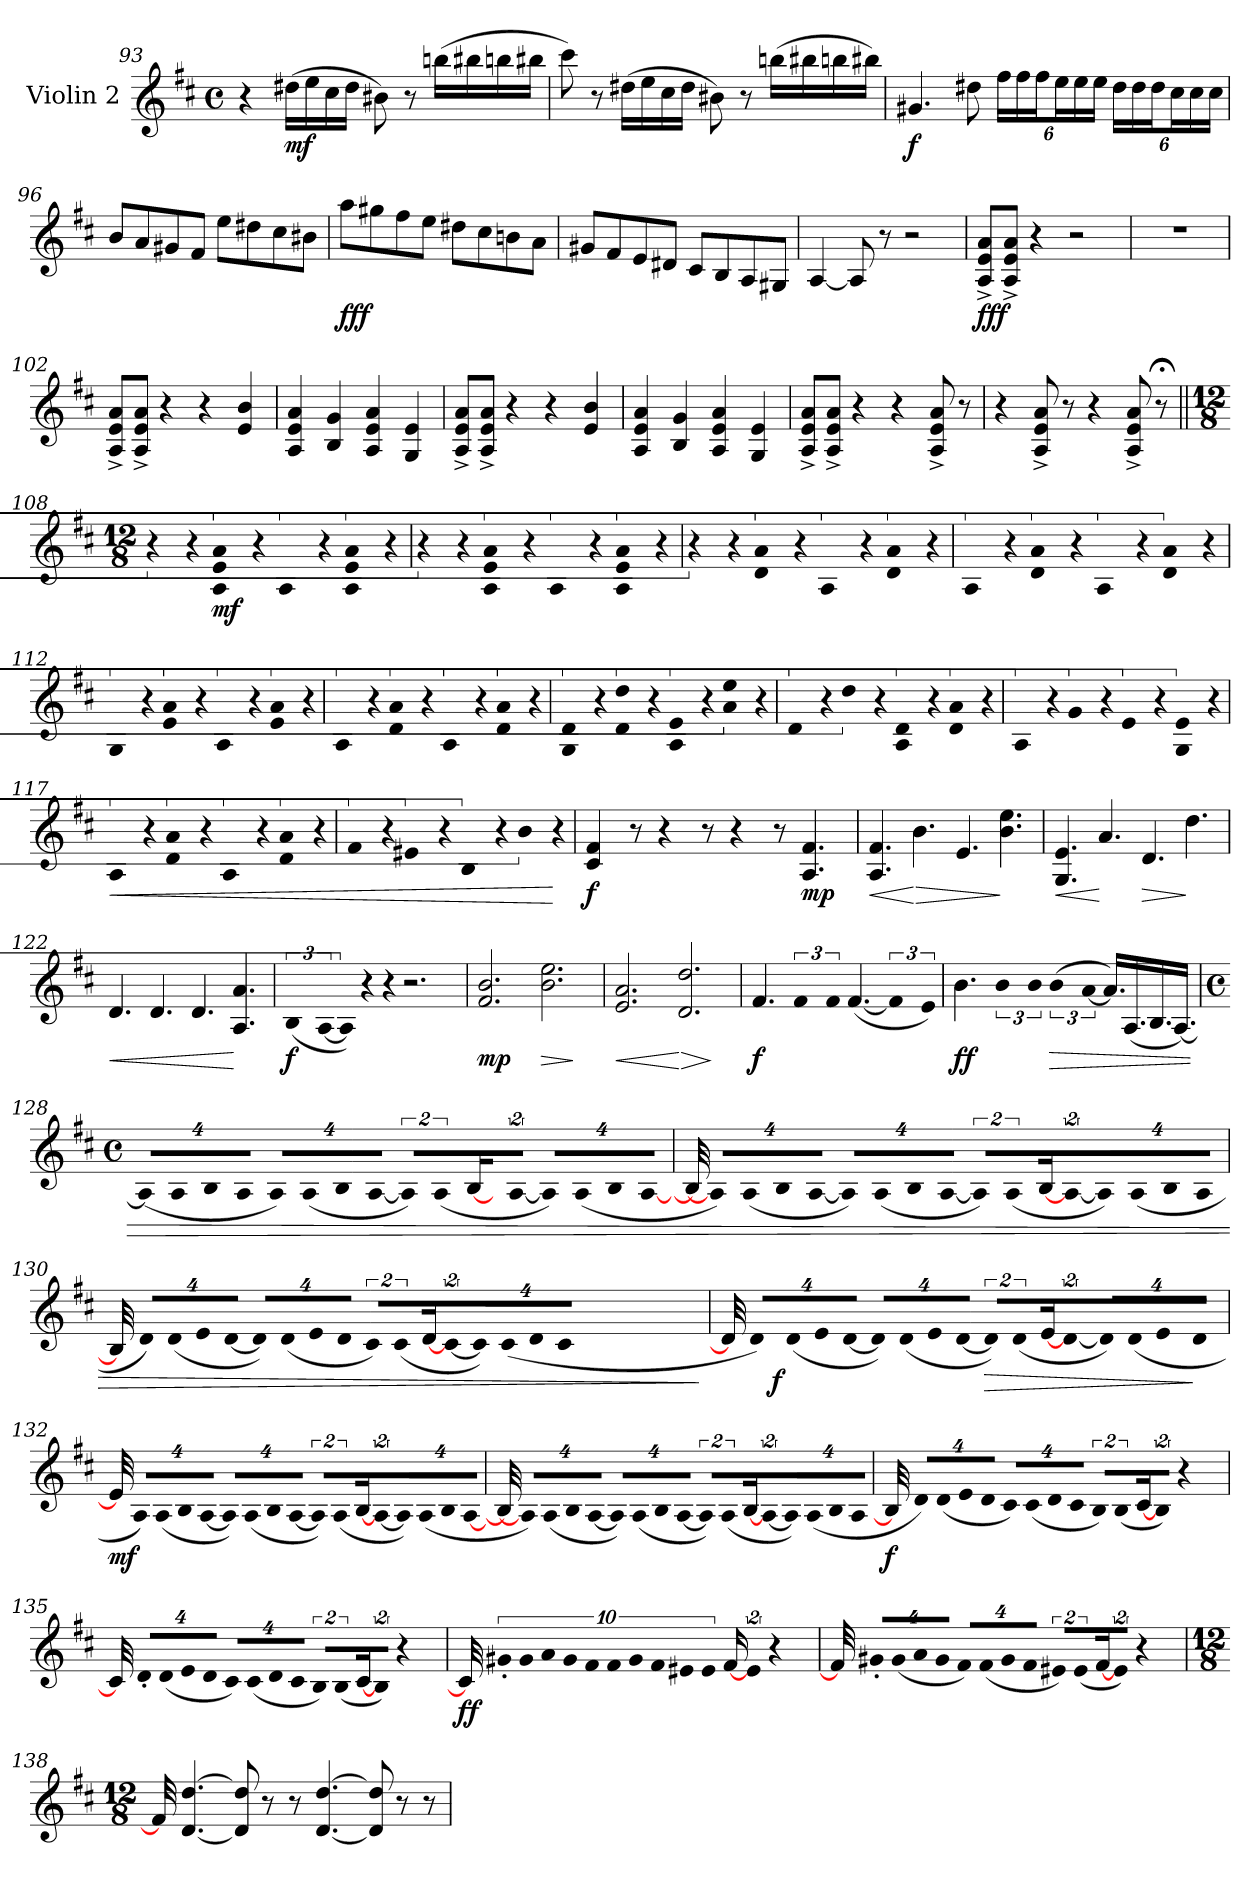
**kern	**dynam
*part1	*part1
*staff1	*staff1
*I"Violin 2	*
*I'Vln	*
*clefG2	*
*k[f#c#]	*
*M4/4	*
*met(c)	*
=93	=93
4r	.
(16dd#X\LL	mf
16ee\	.
16cc#\	.
16dd#\JJ	.
8b#X\)	.
8r	.
(16bbn\LL	.
16bb#X\	.
16bbn\	.
16bb#X\JJ	.
=94	=94
8ccc#\)	.
8r	.
(16dd#X\LL	.
16ee\	.
16cc#\	.
16dd#\JJ	.
8b#X\)	.
8r	.
(16bbn\LL	.
16bb#X\	.
16bbn\	.
16bb#X\JJ)	.
=95	=95
4.g#X/	f
8dd#X\	.
24ff#\LL	.
24ff#\	.
24ff#\J	.
24ee\L	.
24ee\	.
24ee\JJ	.
24dd#\LL	.
24dd#\	.
24dd#\J	.
24cc#\L	.
24cc#\	.
24cc#\JJ	.
=96	=96
8b/L	.
8a/	.
8g#X/	.
8f#/J	.
8ee\L	.
8dd#X\	.
8cc#\	.
8b#X\J	.
=97	=97
8aa\L	fff
8gg#X\	.
8ff#\	.
8ee\J	.
8dd#X\L	.
8cc#\	.
8bn\	.
8a\J	.
=98	=98
8g#X/L	.
8f#/	.
8e/	.
8d#X/J	.
8c#/L	.
8B/	.
8A/	.
8G#X/J	.
=99	=99
[4A/	.
8A/]	.
8r	.
2r	.
=100	=100
8A^/ 8e^/ 8a^/L	fff
8A^/ 8e^/ 8a^/J	.
4r	.
2r	.
=101	=101
1r	.
=102	=102
8A^/ 8e^/ 8a^/L	.
8A^/ 8e^/ 8a^/J	.
4r	.
4r	.
4e/ 4b/	.
=103	=103
4A/ 4e/ 4a/	.
4B/ 4g/	.
4A/ 4e/ 4a/	.
4G/ 4e/	.
=104	=104
8A^/ 8e^/ 8a^/L	.
8A^/ 8e^/ 8a^/J	.
4r	.
4r	.
4e/ 4b/	.
=105	=105
4A/ 4e/ 4a/	.
4B/ 4g/	.
4A/ 4e/ 4a/	.
4G/ 4e/	.
=106	=106
8A^/ 8e^/ 8a^/L	.
8A^/ 8e^/ 8a^/J	.
4r	.
4r	.
8A^/ 8e^/ 8a^/	.
8r	.
=107	=107
4r	.
8A^/ 8e^/ 8a^/	.
8r	.
4r	.
8A^/ 8e^/ 8a^/	.
8r;<	.
=108||	=108||
*M12/8	*
!LO:N:vis=4	!
6r	.
!LO:N:vis=8	!
12r	.
!LO:N:vis=4	!
6A/ 6e/ 6a/	mf
!LO:N:vis=8	!
12r	.
!LO:N:vis=4	!
6A/	.
!LO:N:vis=8	!
12r	.
!LO:N:vis=4	!
6A/ 6e/ 6a/	.
!LO:N:vis=8	!
12r	.
=109	=109
!LO:N:vis=4	!
6r	.
!LO:N:vis=8	!
12r	.
!LO:N:vis=4	!
6A/ 6e/ 6a/	.
!LO:N:vis=8	!
12r	.
!LO:N:vis=4	!
6A/	.
!LO:N:vis=8	!
12r	.
!LO:N:vis=4	!
6A/ 6e/ 6a/	.
!LO:N:vis=8	!
12r	.
=110	=110
!LO:N:vis=4	!
6r	.
!LO:N:vis=8	!
12r	.
!LO:N:vis=4	!
6d/ 6a/	.
!LO:N:vis=8	!
12r	.
!LO:N:vis=4	!
6A/	.
!LO:N:vis=8	!
12r	.
!LO:N:vis=4	!
6d/ 6a/	.
!LO:N:vis=8	!
12r	.
=111	=111
!LO:N:vis=4	!
6A/	.
!LO:N:vis=8	!
12r	.
!LO:N:vis=4	!
6d/ 6a/	.
!LO:N:vis=8	!
12r	.
!LO:N:vis=4	!
6A/	.
!LO:N:vis=8	!
12r	.
!LO:N:vis=4	!
6d/ 6a/	.
!LO:N:vis=8	!
12r	.
=112	=112
!LO:N:vis=4	!
6G/	.
!LO:N:vis=8	!
12r	.
!LO:N:vis=4	!
6e/ 6a/	.
!LO:N:vis=8	!
12r	.
!LO:N:vis=4	!
6A/	.
!LO:N:vis=8	!
12r	.
!LO:N:vis=4	!
6e/ 6a/	.
!LO:N:vis=8	!
12r	.
=113	=113
!LO:N:vis=4	!
6A/	.
!LO:N:vis=8	!
12r	.
!LO:N:vis=4	!
6d/ 6a/	.
!LO:N:vis=8	!
12r	.
!LO:N:vis=4	!
6A/	.
!LO:N:vis=8	!
12r	.
!LO:N:vis=4	!
6d/ 6a/	.
!LO:N:vis=8	!
12r	.
=114	=114
!LO:N:vis=4	!
6G/ 6d/	.
!LO:N:vis=8	!
12r	.
!LO:N:vis=4	!
6d/ 6dd/	.
!LO:N:vis=8	!
12r	.
!LO:N:vis=4	!
6A/ 6e/	.
!LO:N:vis=8	!
12r	.
!LO:N:vis=4	!
6a\ 6ee\	.
!LO:N:vis=8	!
12r	.
=115	=115
!LO:N:vis=4	!
6d/	.
!LO:N:vis=8	!
12r	.
!LO:N:vis=4	!
6dd\	.
!LO:N:vis=8	!
12r	.
!LO:N:vis=4	!
6A/ 6d/	.
!LO:N:vis=8	!
12r	.
!LO:N:vis=4	!
6d/ 6a/	.
!LO:N:vis=8	!
12r	.
=116	=116
!LO:N:vis=4	!
6A/	.
!LO:N:vis=8	!
12r	.
!LO:N:vis=4	!
6g/	.
!LO:N:vis=8	!
12r	.
!LO:N:vis=4	!
6e/	.
!LO:N:vis=8	!
12r	.
!LO:N:vis=4	!
6G/ 6e/	.
!LO:N:vis=8	!
12r	.
=117	=117
!LO:N:vis=4	!LO:HP:b
6A/	<
!LO:N:vis=8	!
12r	.
!LO:N:vis=4	!
6d/ 6a/	.
!LO:N:vis=8	!
12r	.
!LO:N:vis=4	!
6A/	.
!LO:N:vis=8	!
12r	.
!LO:N:vis=4	!
6d/ 6a/	.
!LO:N:vis=8	!
12r	.
=118	=118
!LO:N:vis=4	!
6f#/	.
!LO:N:vis=8	!
12r	.
!LO:N:vis=4	!
6e#X/	.
!LO:N:vis=8	!
12r	.
!LO:N:vis=4	!
6B/	.
!LO:N:vis=8	!
12r	.
!LO:N:vis=4	!
6b\	.
!LO:N:vis=8	!
12r	[
=119	=119
4c#/ 4f#/	f
8r	.
4r	.
8r	.
4r	.
8r	.
4.A/ 4.f#/	mp
=120	=120
!LO:N:vis=4.	!LO:HP:b
4A/ 4f#/	<
!LO:N:vis=4.	!LO:HP:n=1:b
4b\	[ >
!LO:N:vis=4.	!
4e/	.
!LO:N:vis=4.	!
4b\ 4ee\	]
=121	=121
!LO:N:vis=4.	!LO:HP:b
4G/ 4e/	<
!LO:N:vis=4.	!
4a/	[
!LO:N:vis=4.	!LO:HP:b
4d/	>
!LO:N:vis=4.	!
4dd\	]
=122	=122
!LO:N:vis=4.	!LO:HP:b
4d/	<
!LO:N:vis=4.	!
4d/	.
!LO:N:vis=4.	!
4d/	.
!LO:N:vis=4.	!
4A/ 4a/	[
=123	=123
!LO:N:vis=4	!
(6B/	f
!LO:N:vis=8	!
[12A/	.
!LO:N:vis=8	!
12A/])	.
!LO:N:vis=8	!
12r	.
!LO:N:vis=8	!
12r	.
!LO:N:vis=2.	!
2r	.
=124	=124
!LO:N:vis=2.	!
2f#/ 2b/	mp
!LO:N:vis=2.	!LO:HP:b
2b\ 2ee\	>
.	]
=125	=125
!LO:N:vis=2.	!LO:HP:b
2e/ 2a/	<
!LO:N:vis=2.	!LO:HP:n=1:b
2d/ 2dd/	[ >
.	]
=126	=126
!LO:N:vis=4.	!
4f#/	f
!LO:N:vis=4	!
6f#/	.
!LO:N:vis=8	!
12f#/	.
!LO:N:vis=4.	!
([4f#/	.
!LO:N:vis=4	!
6f#/]	.
!LO:N:vis=8	!
12e/)	.
=127	=127
!LO:N:vis=4.	!
4b\	ff
!LO:N:vis=4	!
6b\	.
!LO:N:vis=8	!
12b\	.
!LO:N:vis=4	!LO:HP:b
(6b\	>
!LO:N:vis=8	!
[12a/	.
!LO:N:vis=16.	!
16a/LL])	.
!LO:N:vis=16.	!
(16A/	.
!LO:N:vis=16.	!
16B/	.
!LO:N:vis=16.	!
[16A/JJ)	.
=128	=128
*M4/4	*
*met(c)	*
!LO:N:vis=16	!
(32%3A/LL]	.
!LO:N:vis=16	!
32%3A/	.
!LO:N:vis=16	!
32%3B/	.
!LO:N:vis=16	!
32%3A/JJ	.
!LO:N:vis=16	!
32%3A/LL)	.
!LO:N:vis=16	!
(32%3A/	.
!LO:N:vis=16	!
32%3B/	.
!LO:N:vis=16	!
[32%3A/JJ	.
!LO:N:vis=16	!
32%3A/LL])	.
!LO:N:vis=16	!
(32%3A/	.
[16B/	.
32ryy	.
!LO:N:vis=16	!
[32%3A/JJ	.
!LO:N:vis=16	!
32%3A/LL])	.
!LO:N:vis=16	!
(32%3A/	.
!LO:N:vis=16	!
32%3B/	.
!LO:N:vis=16	!
[32%3A/JJ	.
=129	=129
32B/]	.
!LO:N:vis=16	!
32%3A/LL])	.
!LO:N:vis=16	!
(32%3A/	.
!LO:N:vis=16	!
32%3B/	.
!LO:N:vis=16	!
[32%3A/JJ	.
!LO:N:vis=16	!
32%3A/LL])	.
!LO:N:vis=16	!
(32%3A/	.
!LO:N:vis=16	!
32%3B/	.
!LO:N:vis=16	!
[32%3A/JJ	.
!LO:N:vis=16	!
32%3A/LL])	.
!LO:N:vis=16	!
(32%3A/	.
[16B/	.
!LO:N:vis=16	!
[32%3A/JJ	.
!LO:N:vis=16	!
32%3A/LL])	.
!LO:N:vis=16	!
(32%3A/	.
!LO:N:vis=16	!
32%3B/	.
!LO:N:vis=16	!
32%3A/JJ	.
=130	=130
32B/]	.
!LO:N:vis=16	!
32%3d/LL)	.
!LO:N:vis=16	!
(32%3d/	.
!LO:N:vis=16	!
32%3e/	.
!LO:N:vis=16	!
[32%3d/JJ	.
!LO:N:vis=16	!
32%3d/LL])	.
!LO:N:vis=16	!
(32%3d/	.
!LO:N:vis=16	!
32%3e/	.
!LO:N:vis=16	!
32%3d/JJ	.
!LO:N:vis=16	!
32%3c#/LL)	.
!LO:N:vis=16	!
(32%3c#/	.
[16d/	.
!LO:N:vis=16	!
[32%3c#/JJ	.
!LO:N:vis=16	!
32%3c#/LL])	.
!LO:N:vis=16	!
(32%3c#/	.
!LO:N:vis=16	!
32%3d/	.
!LO:N:vis=16	!
32%3c#/JJ	.
.	]
=131	=131
*^	*
32d/]	16.ryy	.
!LO:N:vis=16	!	!
32%3d/LL)	.	.
.	1ryy	f
!LO:N:vis=16	!	!
(32%3d/	.	.
!LO:N:vis=16	!	!
32%3e/	.	.
!LO:N:vis=16	!	!
[32%3d/JJ	.	.
!LO:N:vis=16	!	!
32%3d/LL])	.	.
!LO:N:vis=16	!	!
(32%3d/	.	.
!LO:N:vis=16	!	!
32%3e/	.	.
!LO:N:vis=16	!	!
[32%3d/JJ	.	.
!LO:N:vis=16	!	!LO:HP:b
32%3d/LL])	.	>
!LO:N:vis=16	!	!
(32%3d/	.	.
[16e/	.	.
!LO:N:vis=16	!	!
[32%3d/JJ	.	.
.	4ryy	.
!LO:N:vis=16	!	!
32%3d/LL])	.	.
!LO:N:vis=16	!	!
(32%3d/	.	.
!LO:N:vis=16	!	!
32%3e/	.	.
.	8ryy	.
!LO:N:vis=16	!	!
32%3d/JJ	.	]
.	32ryy	.
*v	*v	*
=132	=132
32e/]	mf
!LO:N:vis=16	!
32%3A/LL)	.
!LO:N:vis=16	!
(32%3A/	.
!LO:N:vis=16	!
32%3B/	.
!LO:N:vis=16	!
[32%3A/JJ	.
!LO:N:vis=16	!
32%3A/LL])	.
!LO:N:vis=16	!
(32%3A/	.
!LO:N:vis=16	!
32%3B/	.
!LO:N:vis=16	!
[32%3A/JJ	.
!LO:N:vis=16	!
32%3A/LL])	.
!LO:N:vis=16	!
(32%3A/	.
[16B/	.
!LO:N:vis=16	!
[32%3A/JJ	.
!LO:N:vis=16	!
32%3A/LL])	.
!LO:N:vis=16	!
(32%3A/	.
!LO:N:vis=16	!
32%3B/	.
!LO:N:vis=16	!
[32%3A/JJ	.
=133	=133
32B/]	.
!LO:N:vis=16	!
32%3A/LL])	.
!LO:N:vis=16	!
(32%3A/	.
!LO:N:vis=16	!
32%3B/	.
!LO:N:vis=16	!
[32%3A/JJ	.
!LO:N:vis=16	!
32%3A/LL])	.
!LO:N:vis=16	!
(32%3A/	.
!LO:N:vis=16	!
32%3B/	.
!LO:N:vis=16	!
[32%3A/JJ	.
!LO:N:vis=16	!
32%3A/LL])	.
!LO:N:vis=16	!
(32%3A/	.
[16B/	.
!LO:N:vis=16	!
[32%3A/JJ	.
!LO:N:vis=16	!
32%3A/LL])	.
!LO:N:vis=16	!
(32%3A/	.
!LO:N:vis=16	!
32%3B/	.
!LO:N:vis=16	!
32%3A/JJ	.
=134	=134
32B/]	f
!LO:N:vis=16	!
32%3d/LL)	.
!LO:N:vis=16	!
(32%3d/	.
!LO:N:vis=16	!
32%3e/	.
!LO:N:vis=16	!
32%3d/JJ	.
!LO:N:vis=16	!
32%3c#/LL)	.
!LO:N:vis=16	!
(32%3c#/	.
!LO:N:vis=16	!
32%3d/	.
!LO:N:vis=16	!
32%3c#/JJ	.
!LO:N:vis=16	!
32%3B/LL)	.
!LO:N:vis=16	!
(32%3B/	.
[16c#/	.
!LO:N:vis=16	!
32%3B/JJ)	.
!LO:N:vis=4	!
4.r	.
=135	=135
32c#/]	.
!LO:N:vis=16	!
32%3d'/LL	.
!LO:N:vis=16	!
(32%3d/	.
!LO:N:vis=16	!
32%3e/	.
!LO:N:vis=16	!
32%3d/JJ	.
!LO:N:vis=16	!
32%3c#/LL)	.
!LO:N:vis=16	!
(32%3c#/	.
!LO:N:vis=16	!
32%3d/	.
!LO:N:vis=16	!
32%3c#/JJ	.
!LO:N:vis=16	!
32%3B/LL)	.
!LO:N:vis=16	!
(32%3B/	.
[16c#/	.
!LO:N:vis=16	!
32%3B/JJ)	.
!LO:N:vis=4	!
4.r	.
=136	=136
32c#/]	ff
!LO:N:vis=16	!
32%3g#X'/	.
!LO:N:vis=16	!
32%3g#/	.
!LO:N:vis=16	!
32%3a/	.
!LO:N:vis=16	!
32%3g#/	.
!LO:N:vis=16	!
32%3f#/	.
!LO:N:vis=16	!
32%3f#/	.
!LO:N:vis=16	!
32%3g#/	.
!LO:N:vis=16	!
32%3f#/	.
!LO:N:vis=16	!
32%3e#X/	.
!LO:N:vis=16	!
32%3e#/	.
[16f#/	.
!LO:N:vis=16	!
32%3e#/	.
!LO:N:vis=4	!
4.r	.
=137	=137
32f#/]	.
!LO:N:vis=16	!
32%3g#X'/LL	.
!LO:N:vis=16	!
(32%3g#/	.
!LO:N:vis=16	!
32%3a/	.
!LO:N:vis=16	!
32%3g#/JJ	.
!LO:N:vis=16	!
32%3f#/LL)	.
!LO:N:vis=16	!
(32%3f#/	.
!LO:N:vis=16	!
32%3g#/	.
!LO:N:vis=16	!
32%3f#/JJ	.
!LO:N:vis=16	!
32%3e#X/LL)	.
!LO:N:vis=16	!
(32%3e#/	.
[16f#/	.
!LO:N:vis=16	!
32%3e#/JJ)	.
!LO:N:vis=4	!
4.r	.
=138	=138
*M12/8	*
32f#/]	.
[4.d/ [4.dd/	.
8d]/ 8dd]/	.
8r	.
8r	.
[4.d/ [4.dd/	.
8d]/ 8dd]/	.
8r	.
8r	.
=	=
*-	*-
